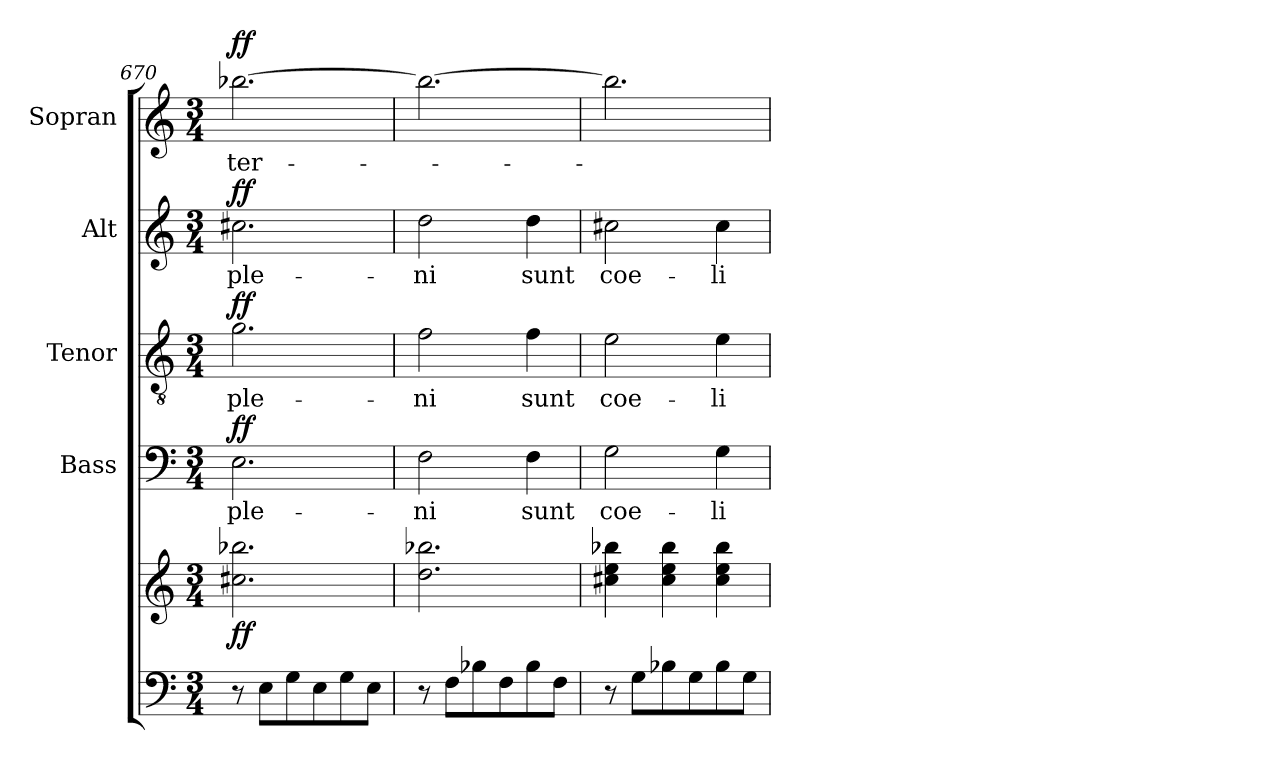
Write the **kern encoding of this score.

**kern	**kern	**dynam	**kern	**text	**dynam	**kern	**text	**dynam	**kern	**text	**dynam	**kern	**text	**dynam
*part5	*part5	*part5	*part4	*part4	*part4	*part3	*part3	*part3	*part2	*part2	*part2	*part1	*part1	*part1
*staff6	*staff5	*staff5/6	*staff4	*staff4	*staff4	*staff3	*staff3	*staff3	*staff2	*staff2	*staff2	*staff1	*staff1	*staff1
*	*	*	*I"Bass	*	*	*I"Tenor	*	*	*I"Alt	*	*	*I"Sopran	*	*
*	*	*	*I'B.	*	*	*I'T.	*	*	*I'A.	*	*	*I'S.	*	*
*clefF4	*clefG2	*	*clefF4	*	*	*clefGv2	*	*	*clefG2	*	*	*clefG2	*	*
*k[]	*k[]	*	*k[]	*	*	*k[]	*	*	*k[]	*	*	*k[]	*	*
*C:	*C:	*	*C:	*	*	*C:	*	*	*C:	*	*	*C:	*	*
*M3/4	*M3/4	*	*M3/4	*	*	*M3/4	*	*	*M3/4	*	*	*M3/4	*	*
=670	=670	=670	=670	=670	=670	=670	=670	=670	=670	=670	=670	=670	=670	=670
!	!	!LO:DY:b	!	!LO:LY:b	!LO:DY:a	!	!LO:LY:b	!LO:DY:a	!	!LO:LY:b	!LO:DY:a	!	!LO:LY:b	!LO:DY:a
8r	2.cc#X\ 2.bb-X\	ff	2.E\	ple-	ff	2.g\	ple-	ff	2.cc#X\	ple-	ff	[2.bb-X\	ter-	ff
8E\L	.	.	.	.	.	.	.	.	.	.	.	.	.	.
8G\	.	.	.	.	.	.	.	.	.	.	.	.	.	.
8E\	.	.	.	.	.	.	.	.	.	.	.	.	.	.
8G\	.	.	.	.	.	.	.	.	.	.	.	.	.	.
8E\J	.	.	.	.	.	.	.	.	.	.	.	.	.	.
=671	=671	=671	=671	=671	=671	=671	=671	=671	=671	=671	=671	=671	=671	=671
!	!	!	!	!LO:LY:b	!	!	!LO:LY:b	!	!	!LO:LY:b	!	!	!	!
8r	2.dd\ 2.bb-X\	.	2F\	-ni	.	2f\	-ni	.	2dd\	-ni	.	2.bb-\_	.	.
8F\L	.	.	.	.	.	.	.	.	.	.	.	.	.	.
8B-X\	.	.	.	.	.	.	.	.	.	.	.	.	.	.
8F\	.	.	.	.	.	.	.	.	.	.	.	.	.	.
!	!	!	!	!LO:LY:b	!	!	!LO:LY:b	!	!	!LO:LY:b	!	!	!	!
8B-\	.	.	4F\	sunt	.	4f\	sunt	.	4dd\	sunt	.	.	.	.
8F\J	.	.	.	.	.	.	.	.	.	.	.	.	.	.
!!LO:PB:g=z
=672	=672	=672	=672	=672	=672	=672	=672	=672	=672	=672	=672	=672	=672	=672
!	!	!	!	!LO:LY:b	!	!	!LO:LY:b	!	!	!LO:LY:b	!	!	!	!
8r	4cc#X\ 4ee\ 4bb-X\	.	2G\	coe-	.	2e\	coe-	.	2cc#X\	coe-	.	2.bb-\]	.	.
8G\L	.	.	.	.	.	.	.	.	.	.	.	.	.	.
8B-X\	4cc#\ 4ee\ 4bb-\	.	.	.	.	.	.	.	.	.	.	.	.	.
8G\	.	.	.	.	.	.	.	.	.	.	.	.	.	.
!	!	!	!	!LO:LY:b	!	!	!LO:LY:b	!	!	!LO:LY:b	!	!	!	!
8B-\	4cc#\ 4ee\ 4bb-\	.	4G\	-li	.	4e\	-li	.	4cc#\	-li	.	.	.	.
8G\J	.	.	.	.	.	.	.	.	.	.	.	.	.	.
=	=	=	=	=	=	=	=	=	=	=	=	=	=	=
*-	*-	*-	*-	*-	*-	*-	*-	*-	*-	*-	*-	*-	*-	*-
